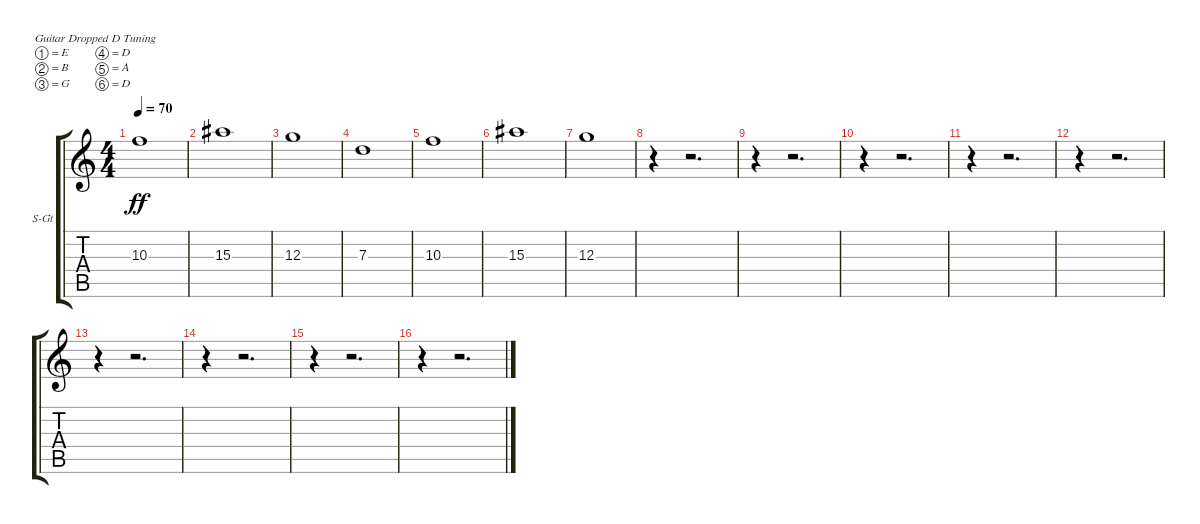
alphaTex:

\bracketExtendMode groupsimilarinstruments
\firstSystemTrackNameOrientation horizontal
\otherSystemsTrackNameOrientation horizontal
\track ("Track 2" "S-Gt") {instrument pad2warm}
\staff {score tabs}
\tuning (E4 B3 G3 D3 A2 D2)
\displaytranspose 12
\ts (4 4)
\tempo 70
\clef g2
\ks c
10.3.1{dy ff} |
15.3.1 |
12.3.1 |
7.3.1 |
10.3.1 |
15.3.1 |
12.3.1 |
r.4 r.2{d} |
r.4 r.2{d} |
r.4 r.2{d} |
r.4 r.2{d} |
r.4 r.2{d} |
r.4 r.2{d} |
r.4 r.2{d} |
r.4 r.2{d} |
r.4 r.2{d}
